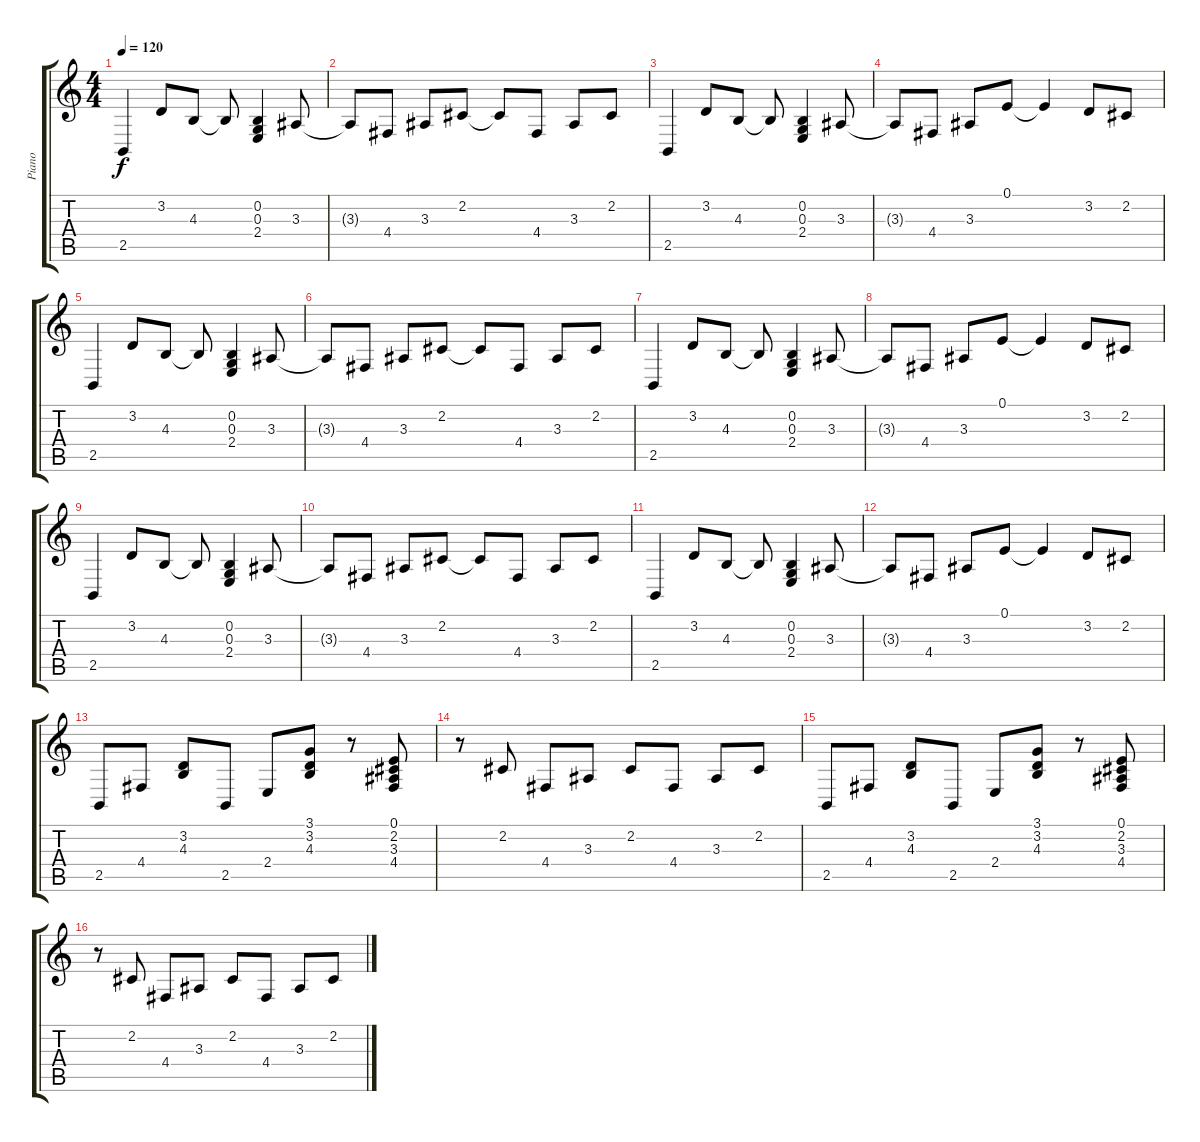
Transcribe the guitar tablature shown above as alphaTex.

\track ("Piano" "Piano") {instrument brightacousticpiano}
\staff {score tabs}
\tuning (E4 B3 G3 D3 A2 E2) {hide}
\ts (4 4)
\tempo 120
\clef g2
\ks c
2.5.4{dy f} 3.2.8 4.3.8 4.3{t}.8 (0.2 0.3 2.4).4 3.3.8 |
3.3{t}.8 4.4.8 3.3.8 2.2.8 2.2{t}.8 4.4.8 3.3.8 2.2.8 |
2.5.4 3.2.8 4.3.8 4.3{t}.8 (0.2 0.3 2.4).4 3.3.8 |
3.3{t}.8 4.4.8 3.3.8 0.1.8 0.1{t}.4 3.2.8 2.2.8 |
2.5.4 3.2.8 4.3.8 4.3{t}.8 (0.2 0.3 2.4).4 3.3.8 |
3.3{t}.8 4.4.8 3.3.8 2.2.8 2.2{t}.8 4.4.8 3.3.8 2.2.8 |
2.5.4 3.2.8 4.3.8 4.3{t}.8 (0.2 0.3 2.4).4 3.3.8 |
3.3{t}.8 4.4.8 3.3.8 0.1.8 0.1{t}.4 3.2.8 2.2.8 |
2.5.4 3.2.8 4.3.8 4.3{t}.8 (0.2 0.3 2.4).4 3.3.8 |
3.3{t}.8 4.4.8 3.3.8 2.2.8 2.2{t}.8 4.4.8 3.3.8 2.2.8 |
2.5.4 3.2.8 4.3.8 4.3{t}.8 (0.2 0.3 2.4).4 3.3.8 |
3.3{t}.8 4.4.8 3.3.8 0.1.8 0.1{t}.4 3.2.8 2.2.8 |
2.5.8 4.4.8 (3.2 4.3).8 2.5.8 2.4.8 (3.1 3.2 4.3).8 r.8 (0.1 2.2 3.3 4.4).8 |
r.8 2.2.8 4.4.8 3.3.8 2.2.8 4.4.8 3.3.8 2.2.8 |
2.5.8 4.4.8 (3.2 4.3).8 2.5.8 2.4.8 (3.1 3.2 4.3).8 r.8 (0.1 2.2 3.3 4.4).8 |
r.8 2.2.8 4.4.8 3.3.8 2.2.8 4.4.8 3.3.8 2.2.8
